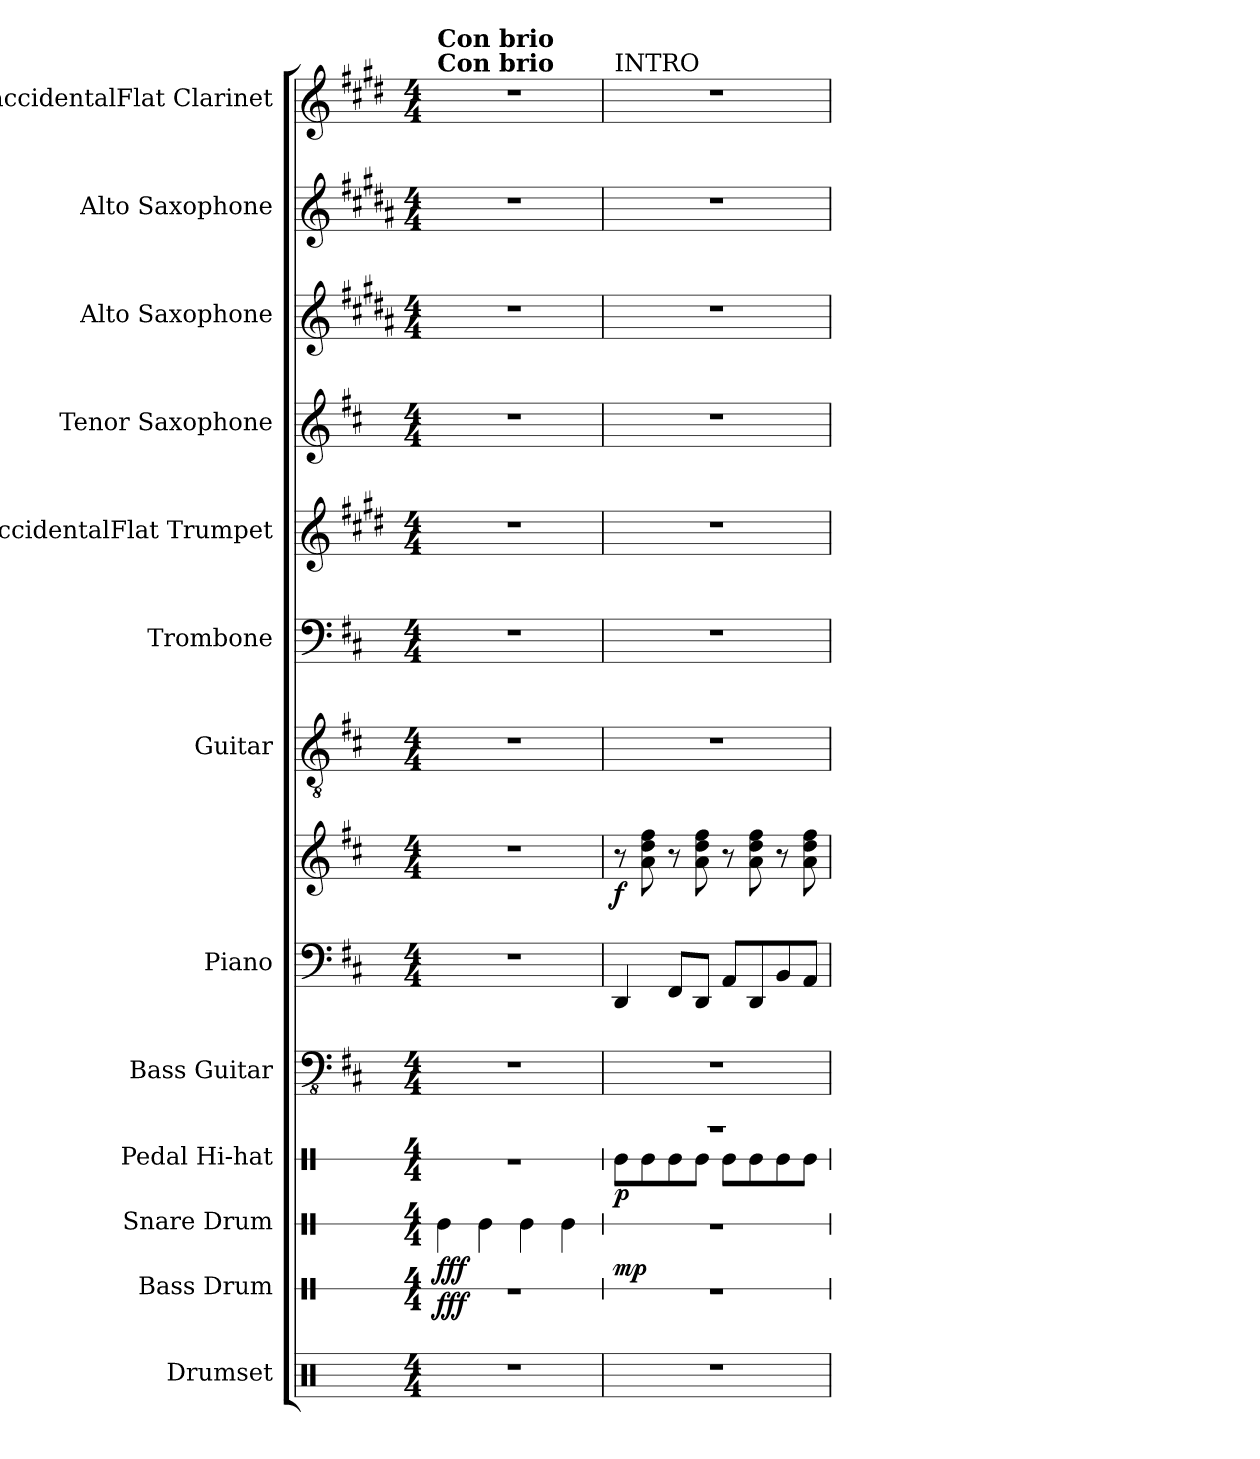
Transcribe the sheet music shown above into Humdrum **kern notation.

**kern	**kern	**dynam	**kern	**dynam	**kern	**dynam	**kern	**kern	**kern	**dynam	**kern	**kern	**kern	**kern	**kern	**kern	**kern
*part13	*part12	*part12	*part11	*part11	*part10	*part10	*part9	*part8	*part8	*part8	*part7	*part6	*part5	*part4	*part3	*part2	*part1
*staff14	*staff13	*staff13	*staff12	*staff12	*staff11	*staff11	*staff10	*staff9	*staff8	*staff8/9	*staff7	*staff6	*staff5	*staff4	*staff3	*staff2	*staff1
*I"Drumset	*I"Bass Drum	*	*I"Snare Drum	*	*I"Pedal Hi-hat	*	*I"Bass Guitar	*I"Piano	*	*	*I"Guitar	*I"Trombone	*I"BaccidentalFlat Trumpet	*I"Tenor Saxophone	*I"Alto Saxophone	*I"Alto Saxophone	*I"BaccidentalFlat Clarinet
*I'Drs.	*I'B. Dr.	*	*I'Sn. Dr.	*	*I'Ped. Hi-hat	*	*I'B. Guit.	*I'Pno.	*	*	*I'Guit.	*I'Trb.	*I'BaccidentalFlat Tpt.	*I'T. Sax.	*I'A. Sax.	*I'A. Sax.	*I'BaccidentalFlat Cl.
*	*stria1	*	*stria1	*	*stria1	*	*	*	*	*	*	*	*	*	*	*	*
*clefX	*clefX	*	*clefX	*	*clefX	*	*clefFv4	*clefF4	*clefG2	*	*clefGv2	*clefF4	*clefG2	*clefG2	*clefG2	*clefG2	*clefG2
*	*	*	*	*	*	*	*	*	*	*	*	*	*ITrd1c2	*ITrd8c14	*ITrd5c9	*ITrd5c9	*ITrd1c2
*k[]	*k[]	*	*k[]	*	*k[]	*	*k[f#c#]	*k[f#c#]	*k[f#c#]	*	*k[f#c#]	*k[f#c#]	*k[f#c#]	*k[f#c#]	*k[f#c#]	*k[f#c#]	*k[f#c#]
*M4/4	*M4/4	*	*M4/4	*	*M4/4	*	*M4/4	*M4/4	*M4/4	*	*M4/4	*M4/4	*M4/4	*M4/4	*M4/4	*M4/4	*M4/4
=1	=1	=1	=1	=1	=1	=1	=1	=1	=1	=1	=1	=1	=1	=1	=1	=1	=1
!	!	!	!	!	!	!	!	!	!	!	!	!	!	!	!	!	!LO:TX:a:B:t=Con brio
!	!	!	!	!	!	!	!	!	!	!	!	!	!	!	!	!	!LO:TX:a:B:t=Con brio
!	!	!LO:DY:b	!	!LO:DY:b	!	!	!	!	!	!	!	!	!	!	!	!	!
1r	1r	fff	4Re\	fff	1r	.	1r	1r	1r	.	1r	1r	1r	1r	1r	1r	1r
.	.	.	4Re\	.	.	.	.	.	.	.	.	.	.	.	.	.	.
.	.	.	4Re\	.	.	.	.	.	.	.	.	.	.	.	.	.	.
.	.	.	4Re\	.	.	.	.	.	.	.	.	.	.	.	.	.	.
=2	=2	=2	=2	=2	=2	=2	=2	=2	=2	=2	=2	=2	=2	=2	=2	=2	=2
*	*	*	*	*	*^	*	*	*	*	*	*	*	*	*	*	*	*
!	!	!	!	!	!	!	!	!	!	!	!	!	!	!	!	!	!	!LO:TX:a:t=INTRO
!	!	!	!	!LO:DY:b	!	!	!LO:DY:b	!	!	!	!LO:DY:b	!	!	!	!	!	!	!
1r	1r	.	1r	mp	1r	8Re\L	p	1r	4DD/	8r	f	1r	1r	1r	1r	1r	1r	1r
.	.	.	.	.	.	8Re\	.	.	.	8a\ 8dd\ 8ff#\	.	.	.	.	.	.	.	.
.	.	.	.	.	.	8Re\	.	.	8FF#/L	8r	.	.	.	.	.	.	.	.
.	.	.	.	.	.	8Re\J	.	.	8DD/J	8a\ 8dd\ 8ff#\	.	.	.	.	.	.	.	.
.	.	.	.	.	.	8Re\L	.	.	8AA/L	8r	.	.	.	.	.	.	.	.
.	.	.	.	.	.	8Re\	.	.	8DD/	8a\ 8dd\ 8ff#\	.	.	.	.	.	.	.	.
.	.	.	.	.	.	8Re\	.	.	8BB/	8r	.	.	.	.	.	.	.	.
.	.	.	.	.	.	8Re\J	.	.	8AA/J	8a\ 8dd\ 8ff#\	.	.	.	.	.	.	.	.
*	*	*	*	*	*v	*v	*	*	*	*	*	*	*	*	*	*	*	*
=	=	=	=	=	=	=	=	=	=	=	=	=	=	=	=	=	=
*-	*-	*-	*-	*-	*-	*-	*-	*-	*-	*-	*-	*-	*-	*-	*-	*-	*-
